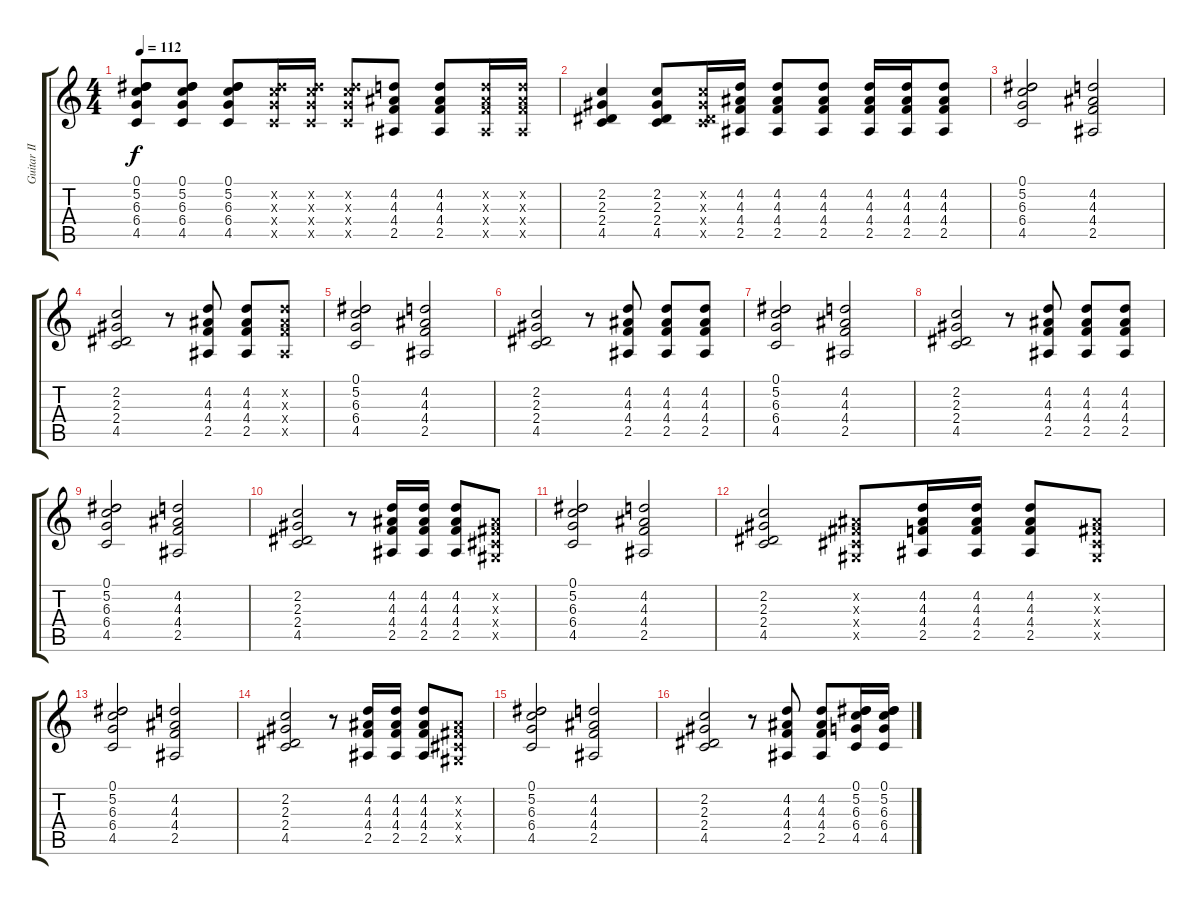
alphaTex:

\track ("Guitar II" "Guitar II") {instrument acousticguitarsteel}
\staff {score tabs}
\tuning (Eb4 Bb3 Gb3 Db3 Ab2 Eb2) {hide}
\ts (4 4)
\tempo 112
\clef g2
\ks c
(0.1 5.2 6.3 6.4 4.5).8{dy f} (0.1 5.2 6.3 6.4 4.5).8 (0.1 5.2 6.3 6.4 4.5).8 (5.2{x} 6.3{x} 6.4{x} 4.5{x}).16 (5.2{x} 6.3{x} 6.4{x} 4.5{x}).16 (5.2{x} 6.3{x} 6.4{x} 4.5{x}).8 (4.2 4.3 4.4 2.5).8 (4.2 4.3 4.4 2.5).8 (4.2{x} 4.3{x} 4.4{x} 2.5{x}).16 (4.2{x} 4.3{x} 4.4{x} 2.5{x}).16 |
(2.2 2.3 2.4 4.5).4 (2.2 2.3 2.4 4.5).8 (2.2{x} 2.3{x} 2.4{x} 4.5{x}).16 (4.2 4.3 4.4 2.5).16 (4.2 4.3 4.4 2.5).8 (4.2 4.3 4.4 2.5).8 (4.2 4.3 4.4 2.5).16 (4.2 4.3 4.4 2.5).16 (4.2 4.3 4.4 2.5).8 |
(0.1 5.2 6.3 6.4 4.5).2 (4.2 4.3 4.4 2.5).2 |
(2.2 2.3 2.4 4.5).2 r.8 (4.2 4.3 4.4 2.5).8 (4.2 4.3 4.4 2.5).8 (4.2{x} 4.3{x} 4.4{x} 2.5{x}).8 |
(0.1 5.2 6.3 6.4 4.5).2 (4.2 4.3 4.4 2.5).2 |
(2.2 2.3 2.4 4.5).2 r.8 (4.2 4.3 4.4 2.5).8 (4.2 4.3 4.4 2.5).8 (4.2 4.3 4.4 2.5).8 |
(0.1 5.2 6.3 6.4 4.5).2 (4.2 4.3 4.4 2.5).2 |
(2.2 2.3 2.4 4.5).2 r.8 (4.2 4.3 4.4 2.5).8 (4.2 4.3 4.4 2.5).8 (4.2 4.3 4.4 2.5).8 |
(0.1 5.2 6.3 6.4 4.5).2 (4.2 4.3 4.4 2.5).2 |
(2.2 2.3 2.4 4.5).2 r.8 (4.2 4.3 4.4 2.5).16 (4.2 4.3 4.4 2.5).16 (4.2 4.3 4.4 2.5).8 (0.2{x} 0.3{x} 0.4{x} 0.5{x}).8 |
(0.1 5.2 6.3 6.4 4.5).2 (4.2 4.3 4.4 2.5).2 |
(2.2 2.3 2.4 4.5).2 (0.2{x} 0.3{x} 0.4{x} 0.5{x}).8 (4.2 4.3 4.4 2.5).16 (4.2 4.3 4.4 2.5).16 (4.2 4.3 4.4 2.5).8 (0.2{x} 0.3{x} 0.4{x} 0.5{x}).8 |
(0.1 5.2 6.3 6.4 4.5).2 (4.2 4.3 4.4 2.5).2 |
(2.2 2.3 2.4 4.5).2 r.8 (4.2 4.3 4.4 2.5).16 (4.2 4.3 4.4 2.5).16 (4.2 4.3 4.4 2.5).8 (0.2{x} 0.3{x} 0.4{x} 0.5{x}).8 |
(0.1 5.2 6.3 6.4 4.5).2 (4.2 4.3 4.4 2.5).2 |
(2.2 2.3 2.4 4.5).2 r.8 (4.2 4.3 4.4 2.5).8 (4.2 4.3 4.4 2.5).8 (0.1 5.2 6.3 6.4 4.5).16 (0.1 5.2 6.3 6.4 4.5).16
